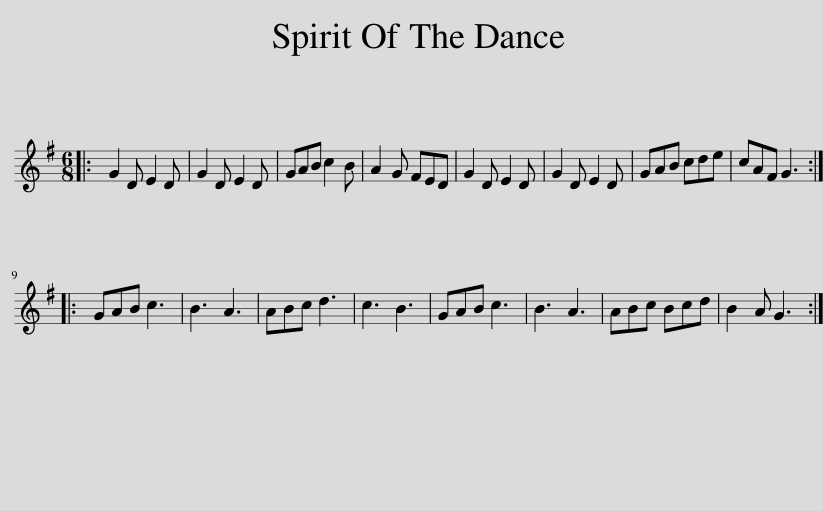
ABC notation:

X:1
L:1/8
M:6/8
I:linebreak $
K:G
V:1 treble
V:1
|: G2 D E2 D | G2 D E2 D | GAB c2 B | A2 G FED | G2 D E2 D | %5
 G2 D E2 D | GAB cde | cAF G3 ::$ GAB c3 | B3 A3 | %10
 ABc d3 | c3 B3 | GAB c3 | B3 A3 | ABc Bcd | %15
 B2 A G3 :| %16
